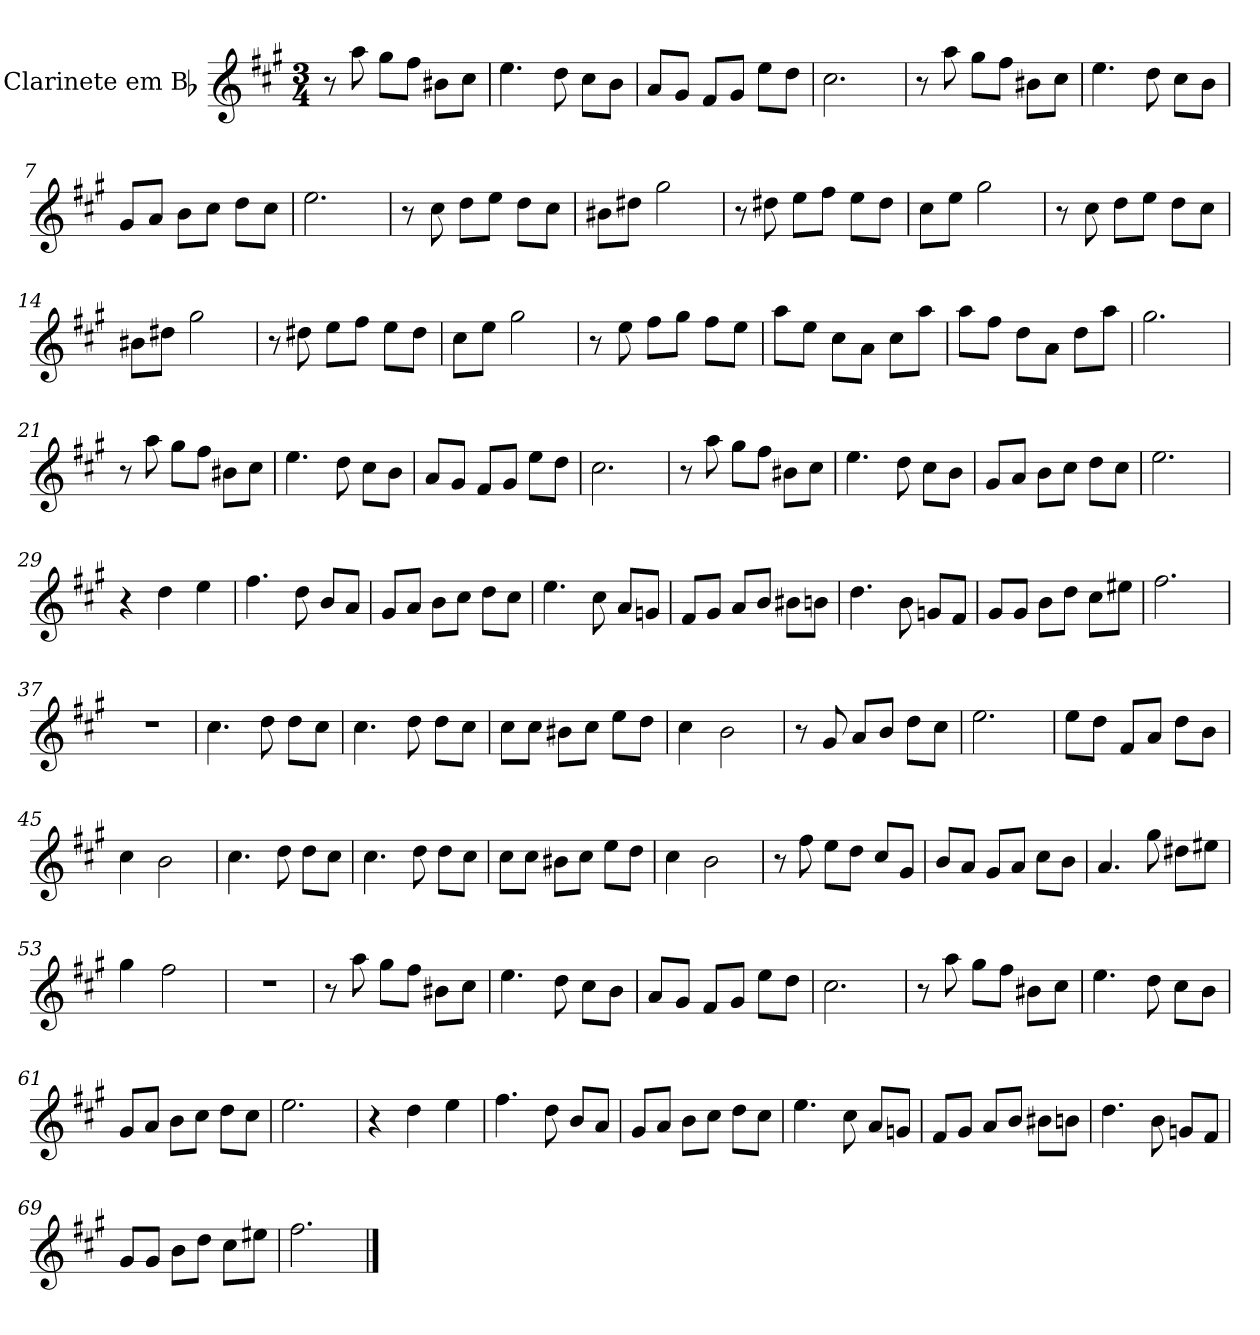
**kern
*part1
*staff1
*I"Clarinete em Bb
*I'Cl. em Bb
*clefG2
*ITrd1c2
*k[f#]
*M3/4
*MM75
=1
8r
8gg\
8ff#\L
8ee\J
8a#X\L
8b\J
=2
4.dd\
8cc\
8b\L
8a\J
=3
8g/L
8f#/J
8e/L
8f#/J
8dd\L
8cc\J
=4
2.b\
=5
8r
8gg\
8ff#\L
8ee\J
8a#X\L
8b\J
=6
4.dd\
8cc\
8b\L
8a\J
!!LO:LB:g=z
=7
8f#/L
8g/J
8a\L
8b\J
8cc\L
8b\J
=8
2.dd\
=9
8r
8b\
8cc\L
8dd\J
8cc\L
8b\J
=10
8a#X\L
8cc#X\J
2ff#\
=11
8r
8cc#X\
8dd\L
8ee\J
8dd\L
8cc#\J
=12
8b\L
8dd\J
2ff#\
=13
8r
8b\
8cc\L
8dd\J
8cc\L
8b\J
!!LO:LB:g=z
=14
8a#X\L
8cc#X\J
2ff#\
=15
8r
8cc#X\
8dd\L
8ee\J
8dd\L
8cc#\J
=16
8b\L
8dd\J
2ff#\
=17
8r
8dd\
8ee\L
8ff#\J
8ee\L
8dd\J
=18
8gg\L
8dd\J
8b\L
8g\J
8b\L
8gg\J
=19
8gg\L
8ee\J
8cc\L
8g\J
8cc\L
8gg\J
=20
2.ff#\
!!LO:LB:g=z
=21
8r
8gg\
8ff#\L
8ee\J
8a#X\L
8b\J
=22
4.dd\
8cc\
8b\L
8a\J
=23
8g/L
8f#/J
8e/L
8f#/J
8dd\L
8cc\J
=24
2.b\
=25
8r
8gg\
8ff#\L
8ee\J
8a#X\L
8b\J
=26
4.dd\
8cc\
8b\L
8a\J
=27
8f#/L
8g/J
8a\L
8b\J
8cc\L
8b\J
!!LO:LB:g=z
=28
2.dd\
=29
4r
4cc\
4dd\
=30
4.ee\
8cc\
8a/L
8g/J
=31
8f#/L
8g/J
8a\L
8b\J
8cc\L
8b\J
=32
4.dd\
8b\
8g/L
8fn/J
=33
8e/L
8f#/J
8g/L
8a/J
8a#X\L
8an\J
=34
4.cc\
8a\
8fn/L
8e/J
!!LO:LB:g=z
=35
8f#/L
8f#/J
8a\L
8cc\J
8b\L
8dd#X\J
=36
2.ee\
=37
2.r
=38
4.b\
8cc\
8cc\L
8b\J
=39
4.b\
8cc\
8cc\L
8b\J
=40
8b\L
8b\J
8a#X\L
8b\J
8dd\L
8cc\J
=41
4b\
2a\
=42
8r
8f#/
8g/L
8a/J
8cc\L
8b\J
!!LO:LB:g=z
=43
2.dd\
=44
8dd\L
8cc\J
8e/L
8g/J
8cc\L
8a\J
=45
4b\
2a\
=46
4.b\
8cc\
8cc\L
8b\J
=47
4.b\
8cc\
8cc\L
8b\J
=48
8b\L
8b\J
8a#X\L
8b\J
8dd\L
8cc\J
=49
4b\
2a\
=50
8r
8ee\
8dd\L
8cc\J
8b/L
8f#/J
!!LO:LB:g=z
=51
8a/L
8g/J
8f#/L
8g/J
8b\L
8a\J
=52
4.g/
8ff#\
8cc#X\L
8dd#X\J
=53
4ff#\
2ee\
=54
2.r
=55
8r
8gg\
8ff#\L
8ee\J
8a#X\L
8b\J
=56
4.dd\
8cc\
8b\L
8a\J
=57
8g/L
8f#/J
8e/L
8f#/J
8dd\L
8cc\J
=58
2.b\
!!LO:LB:g=z
=59
8r
8gg\
8ff#\L
8ee\J
8a#X\L
8b\J
=60
4.dd\
8cc\
8b\L
8a\J
=61
8f#/L
8g/J
8a\L
8b\J
8cc\L
8b\J
=62
2.dd\
=63
4r
4cc\
4dd\
=64
4.ee\
8cc\
8a/L
8g/J
=65
8f#/L
8g/J
8a\L
8b\J
8cc\L
8b\J
!!LO:LB:g=z
=66
4.dd\
8b\
8g/L
8fn/J
=67
8e/L
8f#/J
8g/L
8a/J
8a#X\L
8an\J
=68
4.cc\
8a\
8fn/L
8e/J
=69
8f#/L
8f#/J
8a\L
8cc\J
8b\L
8dd#X\J
=70
2.ee\
==
*-
